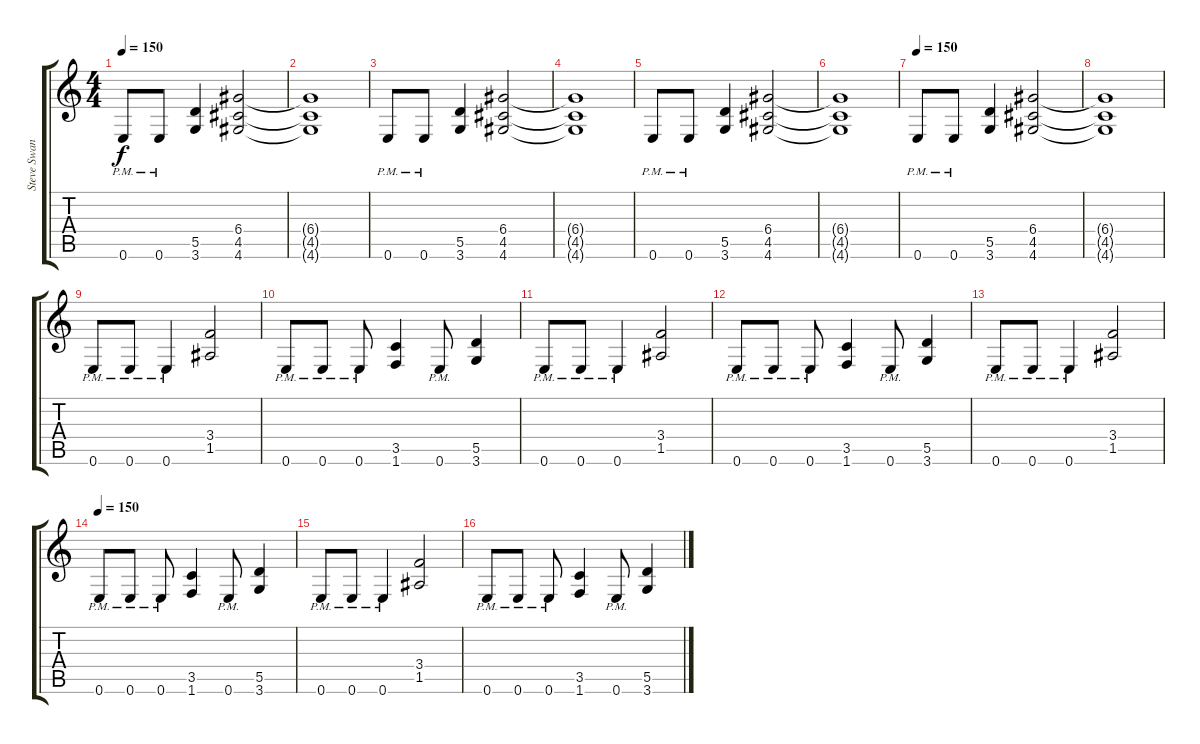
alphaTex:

\track ("Steve Swanson" "Steve Swan") {instrument overdrivenguitar}
\staff {score tabs}
\tuning (E4 B3 G3 D3 A2 E2) {hide}
\ts (4 4)
\tempo 150
\clef g2
\ks c
0.6{pm}.8{dy f} 0.6{pm}.8 (5.5 3.6).4 (6.4 4.5 4.6).2 |
(6.4{t} 4.5{t} 4.6{t}).1 |
0.6{pm}.8 0.6{pm}.8 (5.5 3.6).4 (6.4 4.5 4.6).2 |
(6.4{t} 4.5{t} 4.6{t}).1 |
0.6{pm}.8 0.6{pm}.8 (5.5 3.6).4 (6.4 4.5 4.6).2 |
(6.4{t} 4.5{t} 4.6{t}).1 |
\tempo 150
0.6{pm}.8 0.6{pm}.8 (5.5 3.6).4 (6.4 4.5 4.6).2 |
(6.4{t} 4.5{t} 4.6{t}).1 |
0.6{pm}.8 0.6{pm}.8 0.6{pm}.4 (3.4 1.5).2 |
0.6{pm}.8 0.6{pm}.8 0.6{pm}.8 (3.5 1.6).4 0.6{pm}.8 (5.5 3.6).4 |
0.6{pm}.8 0.6{pm}.8 0.6{pm}.4 (3.4 1.5).2 |
0.6{pm}.8 0.6{pm}.8 0.6{pm}.8 (3.5 1.6).4 0.6{pm}.8 (5.5 3.6).4 |
0.6{pm}.8 0.6{pm}.8 0.6{pm}.4 (3.4 1.5).2 |
\tempo 150
0.6{pm}.8 0.6{pm}.8 0.6{pm}.8 (3.5 1.6).4 0.6{pm}.8 (5.5 3.6).4 |
0.6{pm}.8 0.6{pm}.8 0.6{pm}.4 (3.4 1.5).2 |
0.6{pm}.8 0.6{pm}.8 0.6{pm}.8 (3.5 1.6).4 0.6{pm}.8 (5.5 3.6).4
